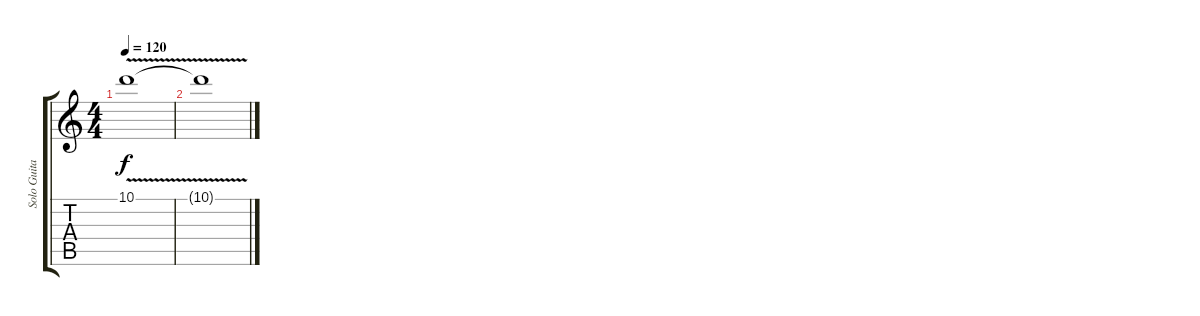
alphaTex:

\track ("Solo Guitar" "Solo Guita") {instrument distortionguitar}
\staff {score tabs}
\tuning (E4 B3 G3 D3 A2 E2) {hide}
\ts (4 4)
\tempo 120
\clef g2
\ks c
10.1{v}.1{dy f volume 5} |
10.1{t}.1
